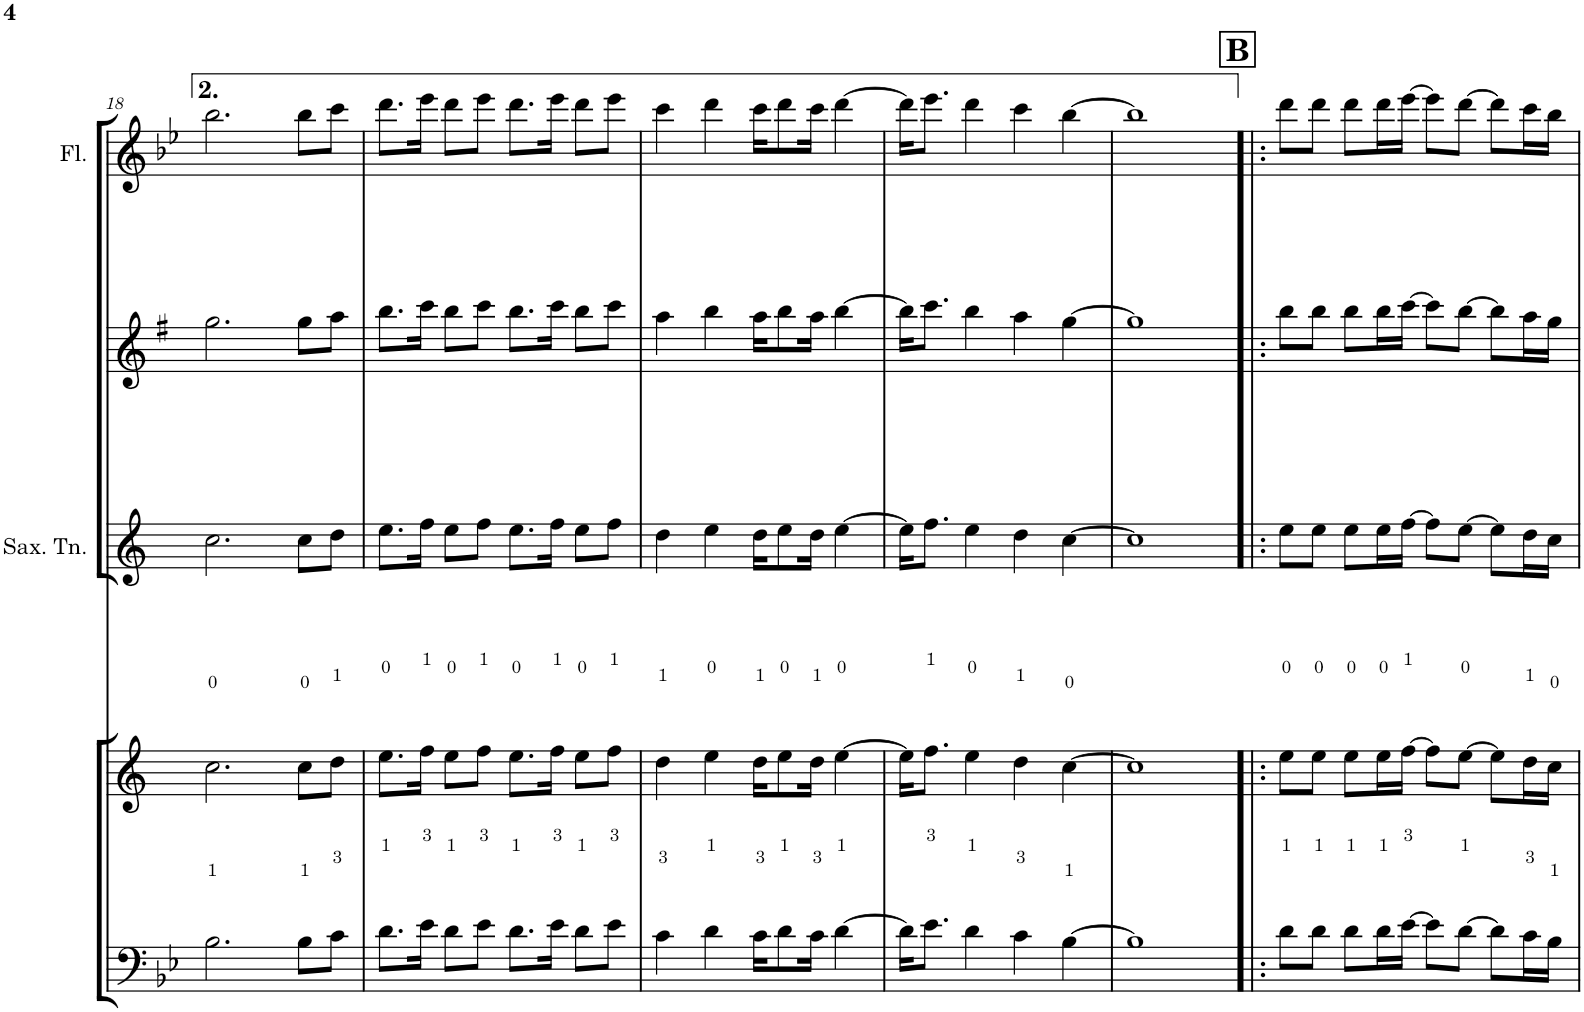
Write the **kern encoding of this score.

**kern	**kern	**kern	**kern	**kern
*part5	*part4	*part3	*part2	*part1
*staff5	*staff4	*staff3	*staff2	*staff1
*I"Trombone	*I"Trompete em Bb	*I"Saxofone Tenor	*I"Saxofone Alto	*I"Flauta Transversal
*I'Trb	*I'Tpt	*I'Sax. Tn.	*	*I'Fl.
!!LO:PB:g=z
*clefF4	*clefG2	*clefG2	*clefG2	*clefG2
*	*Trd1c2	*Trd8c14	*Trd5c9	*
*k[b-e-]	*k[]	*k[]	*k[f#]	*k[b-e-]
*M4/4	*M4/4	*M4/4	*M4/4	*M4/4
=18	=18	=18	=18	=18
2.B-\	2.cc\	2.cc\	2.gg\	2.bb-\
8B-\L	8cc\L	8cc\L	8gg\L	8bb-\L
8c\J	8dd\J	8dd\J	8aa\J	8ccc\J
=19	=19	=19	=19	=19
8.d\L	8.ee\L	8.ee\L	8.bb\L	8.ddd\L
16e-\Jk	16ff\Jk	16ff\Jk	16ccc\Jk	16eee-\Jk
8d\L	8ee\L	8ee\L	8bb\L	8ddd\L
8e-\J	8ff\J	8ff\J	8ccc\J	8eee-\J
8.d\L	8.ee\L	8.ee\L	8.bb\L	8.ddd\L
16e-\Jk	16ff\Jk	16ff\Jk	16ccc\Jk	16eee-\Jk
8d\L	8ee\L	8ee\L	8bb\L	8ddd\L
8e-\J	8ff\J	8ff\J	8ccc\J	8eee-\J
=20	=20	=20	=20	=20
4c\	4dd\	4dd\	4aa\	4ccc\
4d\	4ee\	4ee\	4bb\	4ddd\
16c\KL	16dd\KL	16dd\KL	16aa\KL	16ccc\KL
8d\	8ee\	8ee\	8bb\	8ddd\
16c\Jk	16dd\Jk	16dd\Jk	16aa\Jk	16ccc\Jk
[4d\	[4ee\	[4ee\	[4bb\	[4ddd\
=21	=21	=21	=21	=21
16d\KL]	16ee\KL]	16ee\KL]	16bb\KL]	16ddd\KL]
8.e-\J	8.ff\J	8.ff\J	8.ccc\J	8.eee-\J
4d\	4ee\	4ee\	4bb\	4ddd\
4c\	4dd\	4dd\	4aa\	4ccc\
[4B-\	[4cc\	[4cc\	[4gg\	[4bb-\
=22	=22	=22	=22	=22
1B-]	1cc]	1cc]	1gg]	1bb-]
!!LO:REH:place=s1:a:B:cj:fs=14:t=B
=23!|:	=23!|:	=23!|:	=23!|:	=23!|:
8d\L	8ee\L	8ee\L	8bb\L	8ddd\L
8d\J	8ee\J	8ee\J	8bb\J	8ddd\J
8d\L	8ee\L	8ee\L	8bb\L	8ddd\L
16d\L	16ee\L	16ee\L	16bb\L	16ddd\L
[16e-\JJ	[16ff\JJ	[16ff\JJ	[16ccc\JJ	[16eee-\JJ
8e-\L]	8ff\L]	8ff\L]	8ccc\L]	8eee-\L]
[8d\J	[8ee\J	[8ee\J	[8bb\J	[8ddd\J
8d\L]	8ee\L]	8ee\L]	8bb\L]	8ddd\L]
16c\L	16dd\L	16dd\L	16aa\L	16ccc\L
16B-\JJ	16cc\JJ	16cc\JJ	16gg\JJ	16bb-\JJ
=	=	=	=	=
*-	*-	*-	*-	*-
